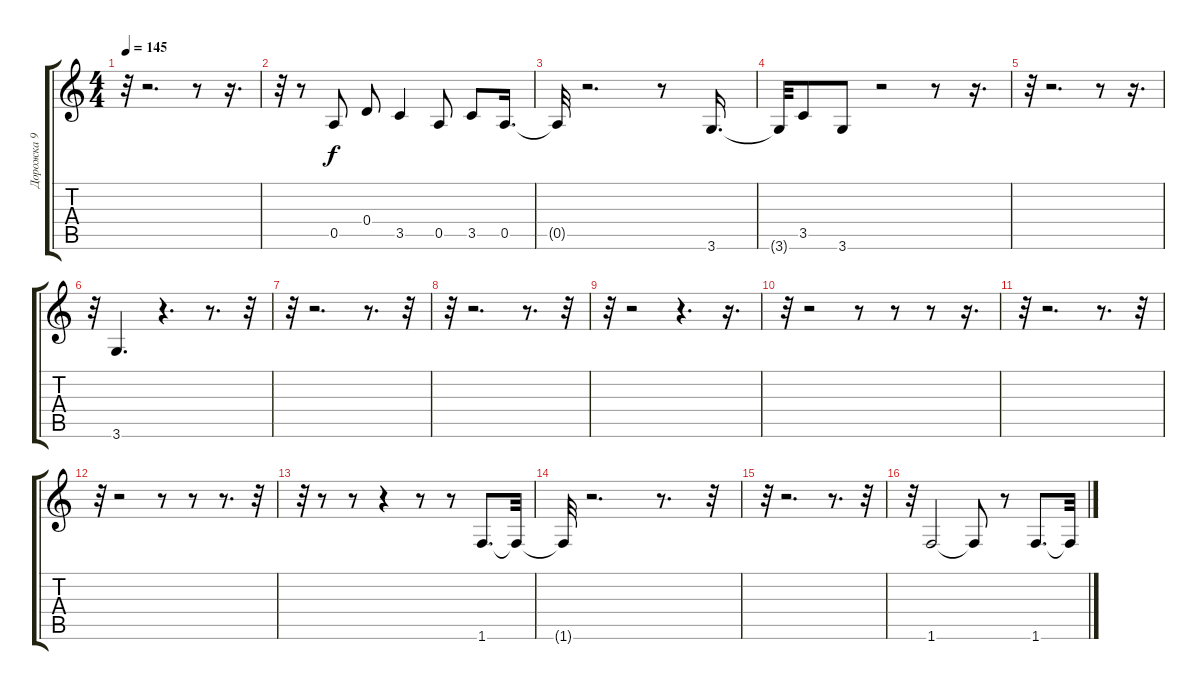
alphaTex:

\track ("Дорожка 9" "Дорожка 9") {instrument electricbasspick}
\staff {score tabs}
\tuning (E4 B3 G3 D3 A2 E2) {hide}
\ts (4 4)
\tempo 145
\clef g2
\ks c
r.32{dy f} r.2{d} r.8 r.16{d} |
r.32 r.8 0.5.8 0.4.8 3.5.4 0.5.8 3.5.8 0.5.16{d} |
0.5{t}.32 r.2{d} r.8 3.6.16{d} |
3.6{t}.32 3.5.8 3.6.8 r.2 r.8 r.16{d} |
r.32 r.2{d} r.8 r.16{d} |
r.32 3.6.4{d} r.4{d} r.8{d} r.32 |
r.32 r.2{d} r.8{d} r.32 |
r.32 r.2{d} r.8{d} r.32 |
r.32 r.2 r.4{d} r.16{d} |
r.32 r.2 r.8 r.8 r.8 r.16{d} |
r.32 r.2{d} r.8{d} r.32 |
r.32 r.2 r.8 r.8 r.8{d} r.32 |
r.32 r.8 r.8 r.4 r.8 r.8 1.6.8{d} 1.6{t}.32 |
1.6{t}.32 r.2{d} r.8{d} r.32 |
r.32 r.2{d} r.8{d} r.32 |
r.32 1.6.2 1.6{t}.8 r.8 1.6.8{d} 1.6{t}.32
